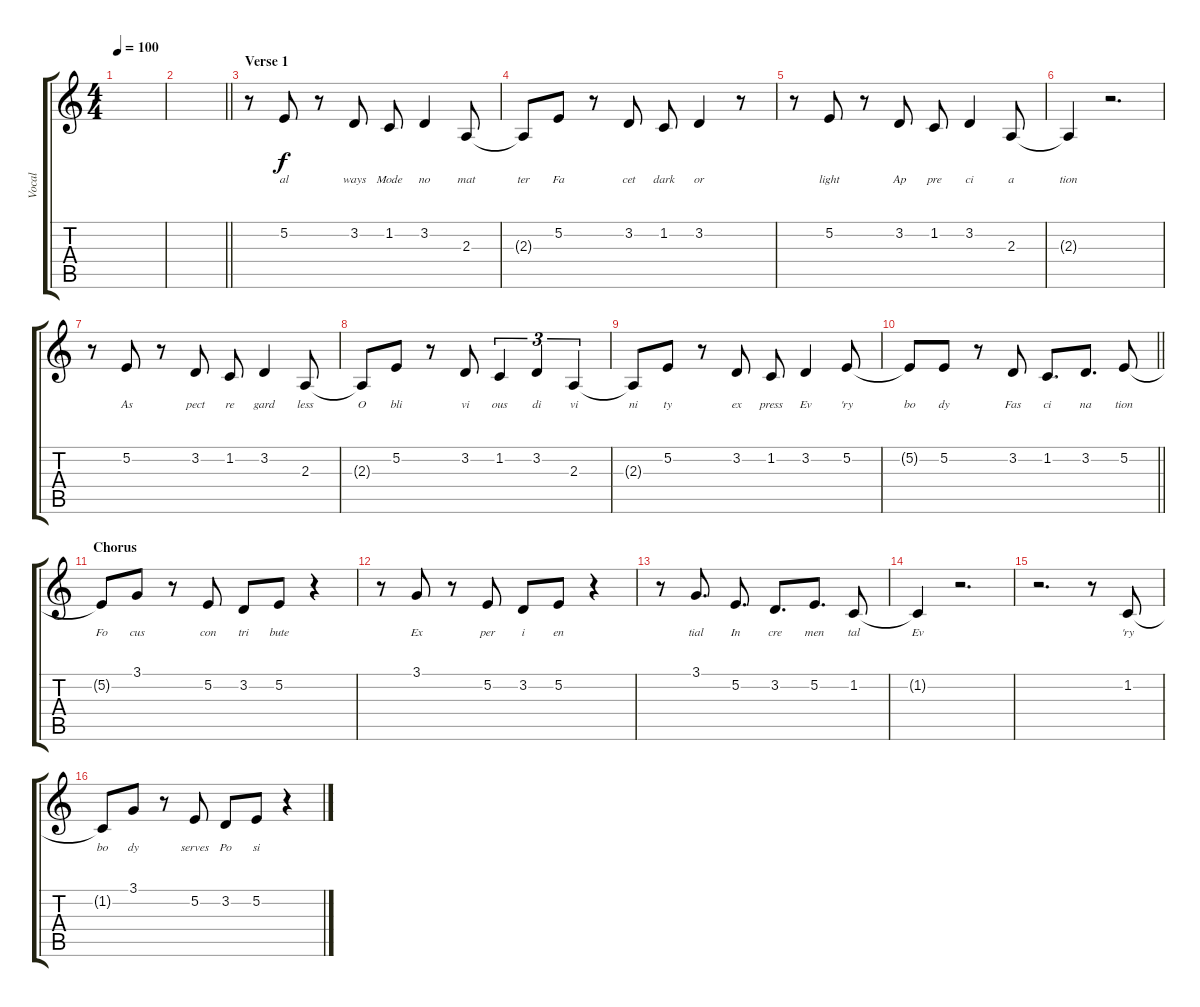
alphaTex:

\track ("Vocal" "Vocal") {instrument acousticgrandpiano}
\staff {score tabs}
\tuning (E4 B3 G3 D3 A2 E2) {hide}
\ts (4 4)
\tempo 100
\clef g2
\ks c
|
\barLineRight lightlight
|
\section ("" "Verse 1")
r.8 5.2.8{lyrics (0 "al") lyrics (1 "") lyrics (2 "") lyrics (3 "") lyrics (4 "")} r.8 3.2.8{lyrics (0 "ways") lyrics (1 "") lyrics (2 "") lyrics (3 "") lyrics (4 "")} 1.2.8{lyrics (0 "Mode") lyrics (1 "") lyrics (2 "") lyrics (3 "") lyrics (4 "")} 3.2.4{lyrics (0 "no") lyrics (1 "") lyrics (2 "") lyrics (3 "") lyrics (4 "")} 2.3.8{lyrics (0 "mat") lyrics (1 "") lyrics (2 "") lyrics (3 "") lyrics (4 "")} |
2.3{t}.8{lyrics (0 "ter") lyrics (1 "") lyrics (2 "") lyrics (3 "") lyrics (4 "")} 5.2.8{lyrics (0 "Fa") lyrics (1 "") lyrics (2 "") lyrics (3 "") lyrics (4 "")} r.8 3.2.8{lyrics (0 "cet") lyrics (1 "") lyrics (2 "") lyrics (3 "") lyrics (4 "")} 1.2.8{lyrics (0 "dark") lyrics (1 "") lyrics (2 "") lyrics (3 "") lyrics (4 "")} 3.2.4{lyrics (0 "or") lyrics (1 "") lyrics (2 "") lyrics (3 "") lyrics (4 "")} r.8 |
r.8 5.2.8{lyrics (0 "light") lyrics (1 "") lyrics (2 "") lyrics (3 "") lyrics (4 "")} r.8 3.2.8{lyrics (0 "Ap") lyrics (1 "") lyrics (2 "") lyrics (3 "") lyrics (4 "")} 1.2.8{lyrics (0 "pre") lyrics (1 "") lyrics (2 "") lyrics (3 "") lyrics (4 "")} 3.2.4{lyrics (0 "ci") lyrics (1 "") lyrics (2 "") lyrics (3 "") lyrics (4 "")} 2.3.8{lyrics (0 "a") lyrics (1 "") lyrics (2 "") lyrics (3 "") lyrics (4 "")} |
2.3{t}.4{lyrics (0 "tion") lyrics (1 "") lyrics (2 "") lyrics (3 "") lyrics (4 "")} r.2{d} |
r.8 5.2.8{lyrics (0 "As") lyrics (1 "") lyrics (2 "") lyrics (3 "") lyrics (4 "")} r.8 3.2.8{lyrics (0 "pect") lyrics (1 "") lyrics (2 "") lyrics (3 "") lyrics (4 "")} 1.2.8{lyrics (0 "re") lyrics (1 "") lyrics (2 "") lyrics (3 "") lyrics (4 "")} 3.2.4{lyrics (0 "gard") lyrics (1 "") lyrics (2 "") lyrics (3 "") lyrics (4 "")} 2.3.8{lyrics (0 "less") lyrics (1 "") lyrics (2 "") lyrics (3 "") lyrics (4 "")} |
2.3{t}.8{lyrics (0 "O") lyrics (1 "") lyrics (2 "") lyrics (3 "") lyrics (4 "")} 5.2.8{lyrics (0 "bli") lyrics (1 "") lyrics (2 "") lyrics (3 "") lyrics (4 "")} r.8 3.2.8{lyrics (0 "vi") lyrics (1 "") lyrics (2 "") lyrics (3 "") lyrics (4 "")} 1.2.4{tu (3 2) lyrics (0 "ous") lyrics (1 "") lyrics (2 "") lyrics (3 "") lyrics (4 "")} 3.2.4{tu (3 2) lyrics (0 "di") lyrics (1 "") lyrics (2 "") lyrics (3 "") lyrics (4 "")} 2.3.4{tu (3 2) lyrics (0 "vi") lyrics (1 "") lyrics (2 "") lyrics (3 "") lyrics (4 "")} |
2.3{t}.8{lyrics (0 "ni") lyrics (1 "") lyrics (2 "") lyrics (3 "") lyrics (4 "")} 5.2.8{lyrics (0 "ty") lyrics (1 "") lyrics (2 "") lyrics (3 "") lyrics (4 "")} r.8 3.2.8{lyrics (0 "ex") lyrics (1 "") lyrics (2 "") lyrics (3 "") lyrics (4 "")} 1.2.8{lyrics (0 "press") lyrics (1 "") lyrics (2 "") lyrics (3 "") lyrics (4 "")} 3.2.4{lyrics (0 "Ev") lyrics (1 "") lyrics (2 "") lyrics (3 "") lyrics (4 "")} 5.2.8{lyrics (0 "'ry") lyrics (1 "") lyrics (2 "") lyrics (3 "") lyrics (4 "")} |
\barLineRight lightlight
5.2{t}.8{lyrics (0 "bo") lyrics (1 "") lyrics (2 "") lyrics (3 "") lyrics (4 "")} 5.2.8{lyrics (0 "dy") lyrics (1 "") lyrics (2 "") lyrics (3 "") lyrics (4 "")} r.8 3.2.8{lyrics (0 "Fas") lyrics (1 "") lyrics (2 "") lyrics (3 "") lyrics (4 "")} 1.2.8{d lyrics (0 "ci") lyrics (1 "") lyrics (2 "") lyrics (3 "") lyrics (4 "")} 3.2.8{d lyrics (0 "na") lyrics (1 "") lyrics (2 "") lyrics (3 "") lyrics (4 "")} 5.2.8{lyrics (0 "tion") lyrics (1 "") lyrics (2 "") lyrics (3 "") lyrics (4 "")} |
\section ("" "Chorus")
5.2{t}.8{lyrics (0 "Fo") lyrics (1 "") lyrics (2 "") lyrics (3 "") lyrics (4 "")} 3.1.8{lyrics (0 "cus") lyrics (1 "") lyrics (2 "") lyrics (3 "") lyrics (4 "")} r.8 5.2.8{lyrics (0 "con") lyrics (1 "") lyrics (2 "") lyrics (3 "") lyrics (4 "")} 3.2.8{lyrics (0 "tri") lyrics (1 "") lyrics (2 "") lyrics (3 "") lyrics (4 "")} 5.2.8{lyrics (0 "bute") lyrics (1 "") lyrics (2 "") lyrics (3 "") lyrics (4 "")} r.4 |
r.8 3.1.8{lyrics (0 "Ex") lyrics (1 "") lyrics (2 "") lyrics (3 "") lyrics (4 "")} r.8 5.2.8{lyrics (0 "per") lyrics (1 "") lyrics (2 "") lyrics (3 "") lyrics (4 "")} 3.2.8{lyrics (0 "i") lyrics (1 "") lyrics (2 "") lyrics (3 "") lyrics (4 "")} 5.2.8{lyrics (0 "en") lyrics (1 "") lyrics (2 "") lyrics (3 "") lyrics (4 "")} r.4 |
r.8 3.1.8{d lyrics (0 "tial") lyrics (1 "") lyrics (2 "") lyrics (3 "") lyrics (4 "")} 5.2.8{d lyrics (0 "In") lyrics (1 "") lyrics (2 "") lyrics (3 "") lyrics (4 "")} 3.2.8{d lyrics (0 "cre") lyrics (1 "") lyrics (2 "") lyrics (3 "") lyrics (4 "")} 5.2.8{d lyrics (0 "men") lyrics (1 "") lyrics (2 "") lyrics (3 "") lyrics (4 "")} 1.2.8{lyrics (0 "tal") lyrics (1 "") lyrics (2 "") lyrics (3 "") lyrics (4 "")} |
1.2{t}.4{lyrics (0 "Ev") lyrics (1 "") lyrics (2 "") lyrics (3 "") lyrics (4 "")} r.2{d} |
r.2{d} r.8 1.2.8{lyrics (0 "'ry") lyrics (1 "") lyrics (2 "") lyrics (3 "") lyrics (4 "")} |
1.2{t}.8{lyrics (0 "bo") lyrics (1 "") lyrics (2 "") lyrics (3 "") lyrics (4 "")} 3.1.8{lyrics (0 "dy") lyrics (1 "") lyrics (2 "") lyrics (3 "") lyrics (4 "")} r.8 5.2.8{lyrics (0 "serves") lyrics (1 "") lyrics (2 "") lyrics (3 "") lyrics (4 "")} 3.2.8{lyrics (0 "Po") lyrics (1 "") lyrics (2 "") lyrics (3 "") lyrics (4 "")} 5.2.8{lyrics (0 "si") lyrics (1 "") lyrics (2 "") lyrics (3 "") lyrics (4 "")} r.4
